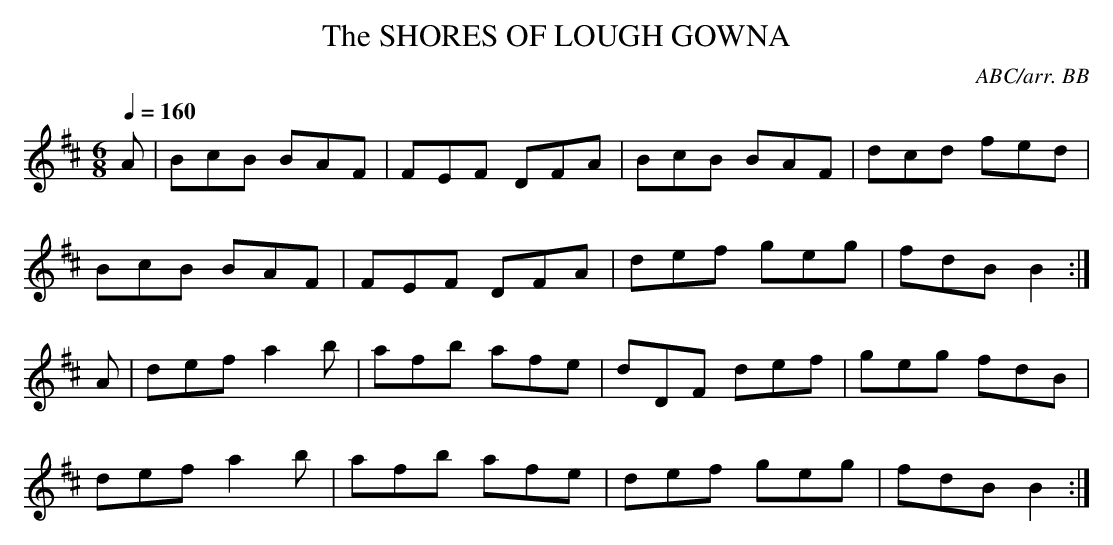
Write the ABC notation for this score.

X:1
T:SHORES OF LOUGH GOWNA, The
C:ABC/arr. BB
M:6/8
Q:1/4=160
L:1/8
K:Bm
A|BcB BAF|FEF DFA|BcB BAF|dcd fed|
BcB BAF|FEF DFA|def geg|fdB B2 :|
A|def a2b|afb afe|dDF def|geg fdB|
def a2b|afb afe|def geg|fdB B2 :|
